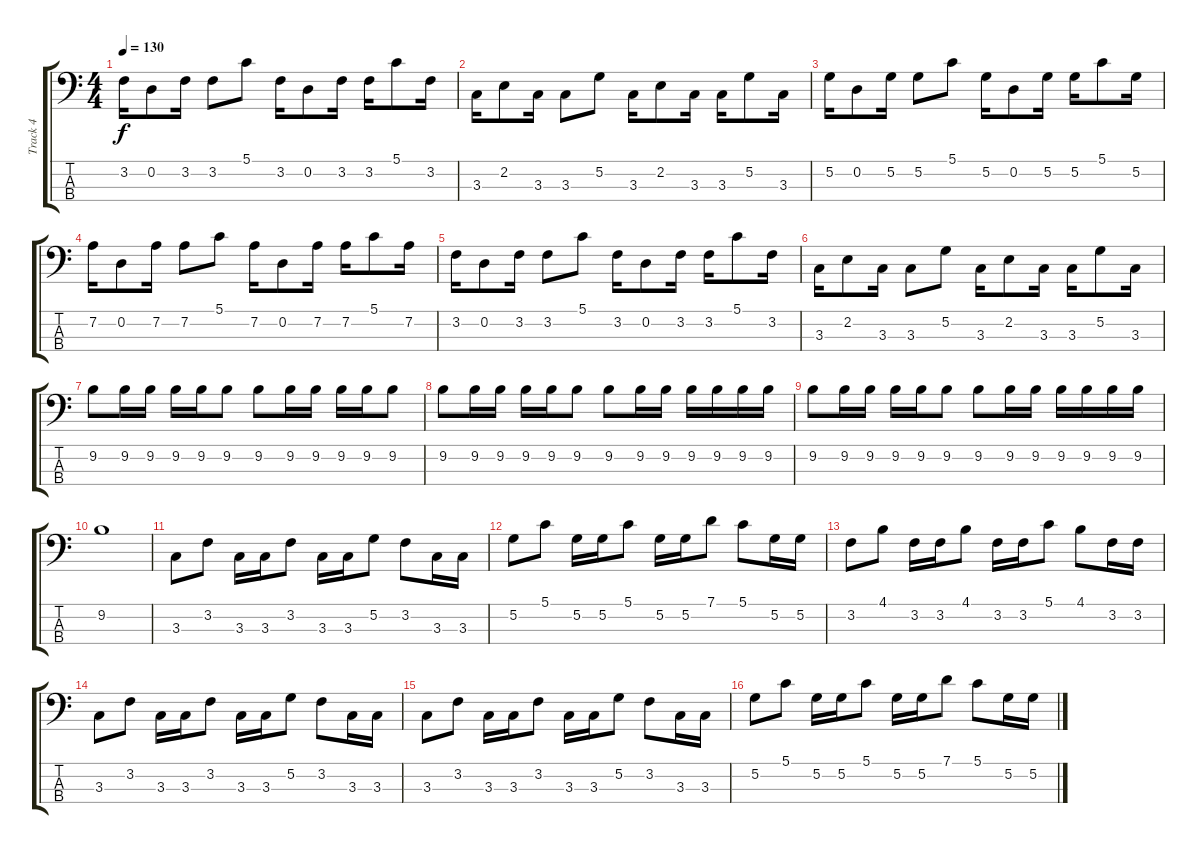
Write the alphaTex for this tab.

\track ("Track 4" "Track 4") {instrument electricbassfinger}
\staff {score tabs}
\tuning (G2 D2 A1 E1) {hide}
\ts (4 4)
\tempo 130
\clef f4
\ks c
3.2.16{dy f} 0.2.8 3.2.16 3.2.8 5.1.8 3.2.16 0.2.8 3.2.16 3.2.16 5.1.8 3.2.16 |
3.3.16 2.2.8 3.3.16 3.3.8 5.2.8 3.3.16 2.2.8 3.3.16 3.3.16 5.2.8 3.3.16 |
5.2.16 0.2.8 5.2.16 5.2.8 5.1.8 5.2.16 0.2.8 5.2.16 5.2.16 5.1.8 5.2.16 |
7.2.16 0.2.8 7.2.16 7.2.8 5.1.8 7.2.16 0.2.8 7.2.16 7.2.16 5.1.8 7.2.16 |
3.2.16 0.2.8 3.2.16 3.2.8 5.1.8 3.2.16 0.2.8 3.2.16 3.2.16 5.1.8 3.2.16 |
3.3.16 2.2.8 3.3.16 3.3.8 5.2.8 3.3.16 2.2.8 3.3.16 3.3.16 5.2.8 3.3.16 |
9.2.8 9.2.16 9.2.16 9.2.16 9.2.16 9.2.8 9.2.8 9.2.16 9.2.16 9.2.16 9.2.16 9.2.8 |
9.2.8 9.2.16 9.2.16 9.2.16 9.2.16 9.2.8 9.2.8 9.2.16 9.2.16 9.2.16 9.2.16 9.2.16 9.2.16 |
9.2.8 9.2.16 9.2.16 9.2.16 9.2.16 9.2.8 9.2.8 9.2.16 9.2.16 9.2.16 9.2.16 9.2.16 9.2.16 |
9.2.1 |
3.3.8 3.2.8 3.3.16 3.3.16 3.2.8 3.3.16 3.3.16 5.2.8 3.2.8 3.3.16 3.3.16 |
5.2.8 5.1.8 5.2.16 5.2.16 5.1.8 5.2.16 5.2.16 7.1.8 5.1.8 5.2.16 5.2.16 |
3.2.8 4.1.8 3.2.16 3.2.16 4.1.8 3.2.16 3.2.16 5.1.8 4.1.8 3.2.16 3.2.16 |
3.3.8 3.2.8 3.3.16 3.3.16 3.2.8 3.3.16 3.3.16 5.2.8 3.2.8 3.3.16 3.3.16 |
3.3.8 3.2.8 3.3.16 3.3.16 3.2.8 3.3.16 3.3.16 5.2.8 3.2.8 3.3.16 3.3.16 |
5.2.8 5.1.8 5.2.16 5.2.16 5.1.8 5.2.16 5.2.16 7.1.8 5.1.8 5.2.16 5.2.16
